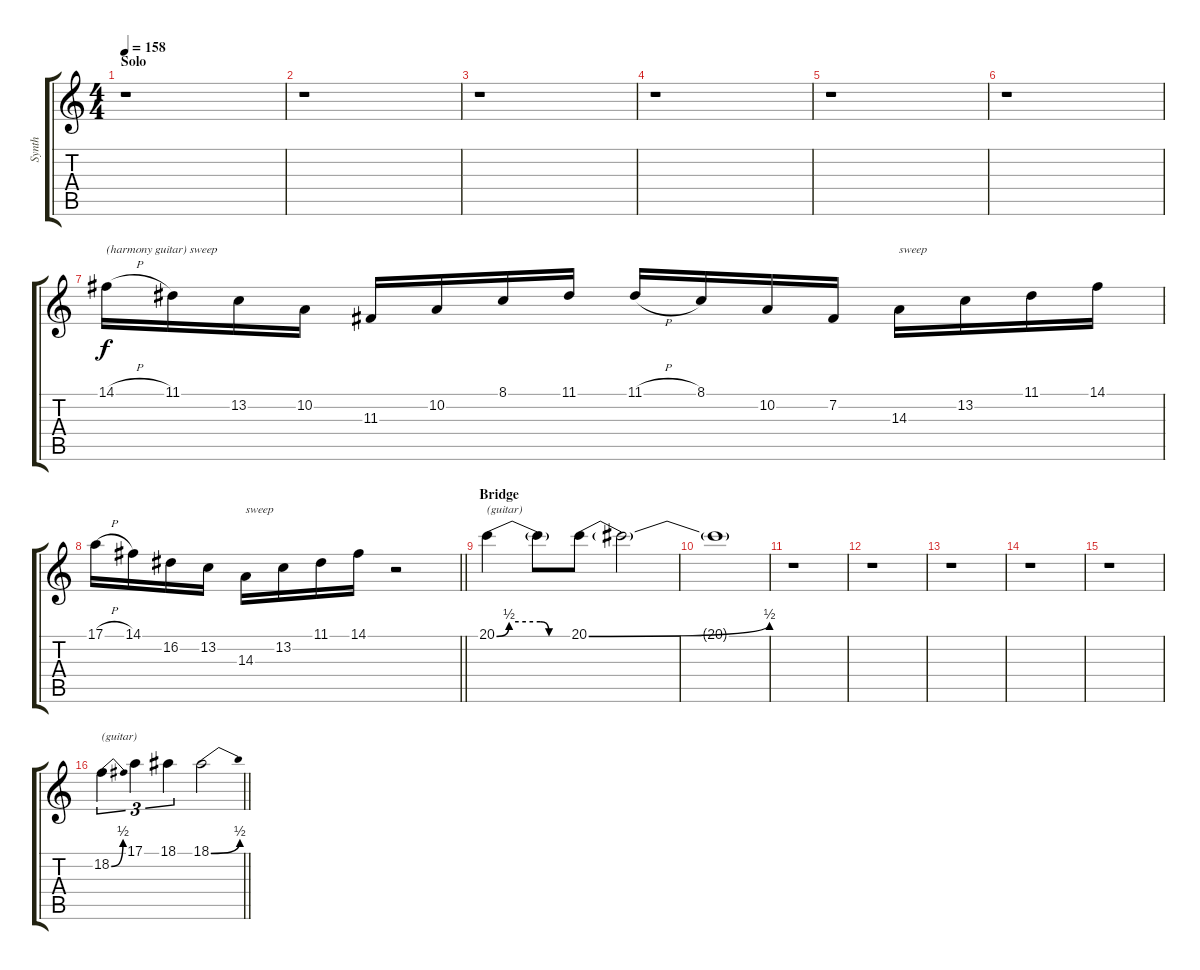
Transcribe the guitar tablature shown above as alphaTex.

\track ("Synth" "Synth") {instrument lead2sawtooth}
\staff {score tabs}
\tuning (E4 B3 G3 D3 A2 E2) {hide}
\ts (4 4)
\section ("" "Solo")
\tempo 158
\clef g2
\ks c
r.1{dy mp} |
r.1 |
r.1 |
r.1 |
r.1 |
r.1 |
14.1{h}.16{txt "(harmony guitar) sweep" dy f volume 13 balance 8 instrument distortionguitar} 11.1.16 13.2.16 10.2.16 11.3.16 10.2.16 8.1.16 11.1.16 11.1{h}.16 8.1.16 10.2.16 7.2.16 14.3.16{txt "sweep"} 13.2.16 11.1.16 14.1.16 |
\barLineRight lightlight
17.1{h}.16 14.1.16 16.2.16 13.2.16 14.3.16{txt "sweep"} 13.2.16 11.1.16 14.1.16 r.2 |
\section ("" "Bridge")
20.1{be (custom 0 0 10 2 35 2 42 0 60 0)}.4{txt "(guitar)" volume 16} 20.1{t}.8 20.1{be (bend 0 0 60 2)}.8 20.1{t}.2 |
20.1{t}.1{volume 10} |
r.1 |
r.1 |
r.1 |
r.1 |
r.1 |
\barLineRight lightlight
18.2{be (bend 0 0 60 2)}.4{tu (3 2) txt "(guitar)" volume 16} 17.1.4{tu (3 2)} 18.1.4{tu (3 2)} 18.1{be (bend 0 0 60 2)}.2
